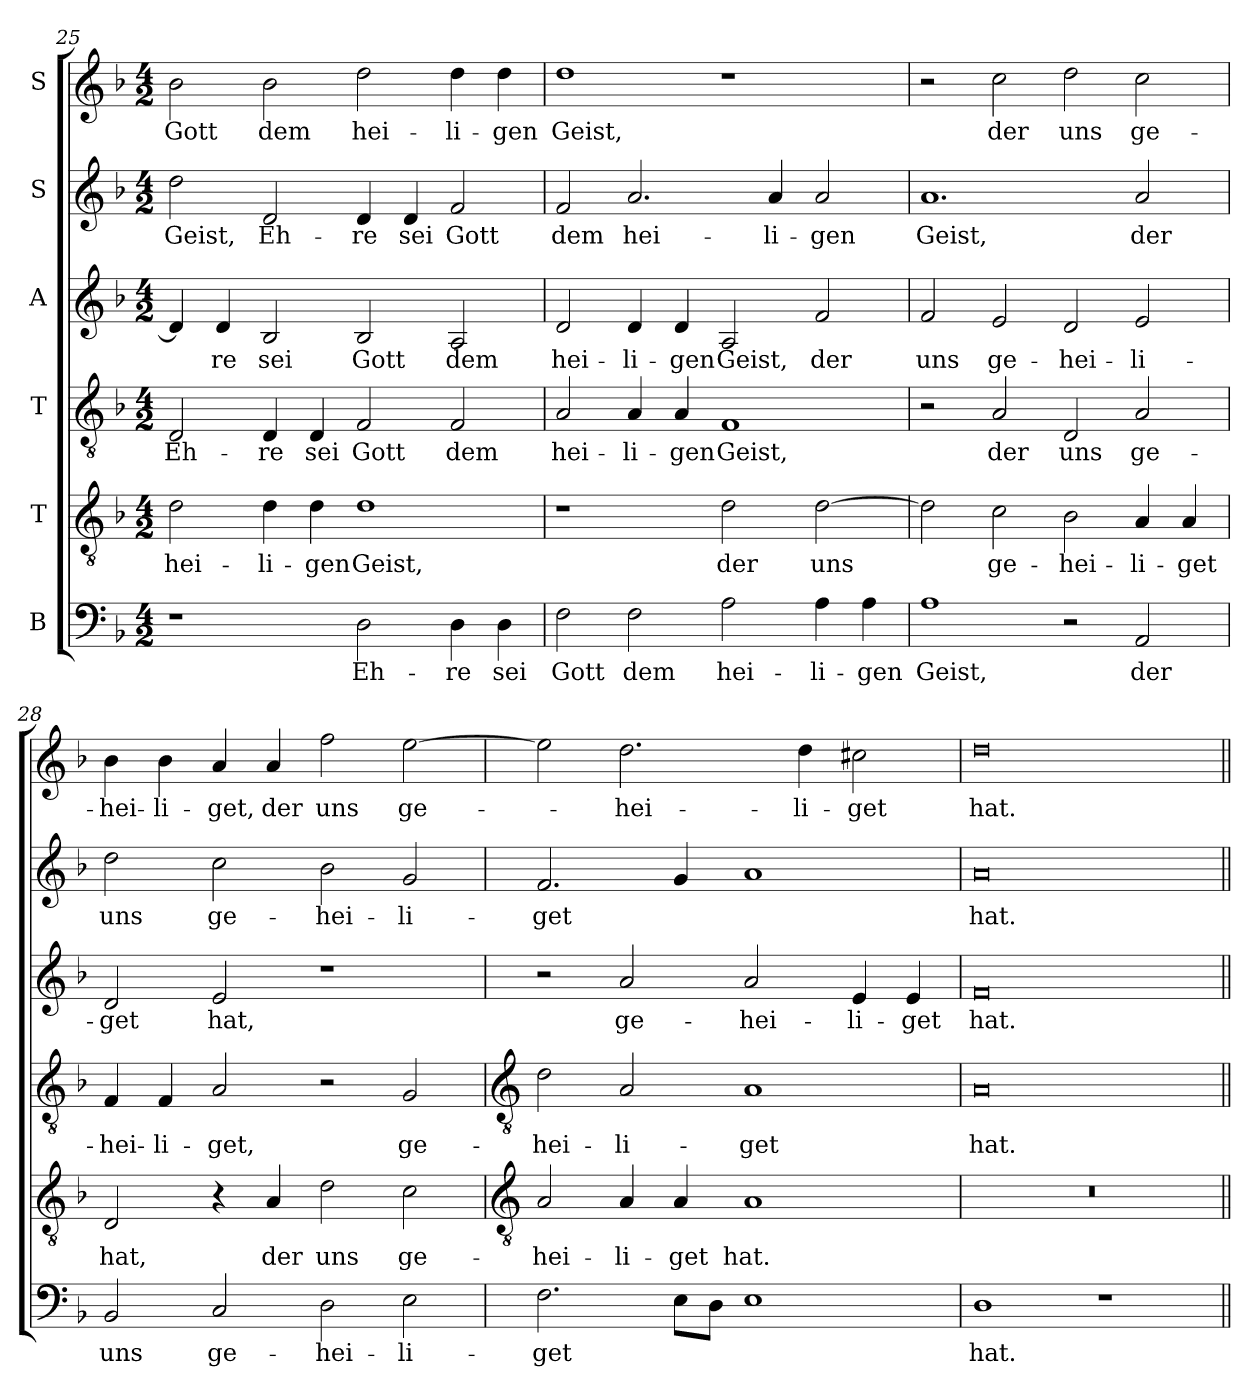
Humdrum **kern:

**kern	**text	**kern	**text	**kern	**text	**kern	**text	**kern	**text	**kern	**text
*part6	*part6	*part5	*part5	*part4	*part4	*part3	*part3	*part2	*part2	*part1	*part1
*staff6	*staff6	*staff5	*staff5	*staff4	*staff4	*staff3	*staff3	*staff2	*staff2	*staff1	*staff1
*I"B	*	*I"T	*	*I"T	*	*I"A	*	*I"S	*	*I"S	*
*clefF4	*	*clefGv2	*	*clefGv2	*	*clefG2	*	*clefG2	*	*clefG2	*
*k[b-]	*	*k[b-]	*	*k[b-]	*	*k[b-]	*	*k[b-]	*	*k[b-]	*
*F:	*	*F:	*	*F:	*	*F:	*	*F:	*	*F:	*
*M4/2	*	*M4/2	*	*M4/2	*	*M4/2	*	*M4/2	*	*M4/2	*
=25	=25	=25	=25	=25	=25	=25	=25	=25	=25	=25	=25
!	!	!	!LO:LY:b	!	!LO:LY:b	!	!	!	!LO:LY:b	!	!LO:LY:b
1r	.	2d	hei-	2D	Eh-	4d]	.	2dd	Geist,	2b-	Gott
!	!	!	!	!	!	!	!LO:LY:b	!	!	!	!
.	.	.	.	.	.	4d	-re	.	.	.	.
!	!	!	!LO:LY:b	!	!LO:LY:b	!	!LO:LY:b	!	!LO:LY:b	!	!LO:LY:b
.	.	4d	-li-	4D	-re	2B-	sei	2d	Eh-	2b-	dem
!	!	!	!LO:LY:b	!	!LO:LY:b	!	!	!	!	!	!
.	.	4d	-gen	4D	sei	.	.	.	.	.	.
!	!LO:LY:b	!	!LO:LY:b	!	!LO:LY:b	!	!LO:LY:b	!	!LO:LY:b	!	!LO:LY:b
2D	Eh-	1d	Geist,	2F	Gott	2B-	Gott	4d	-re	2dd	hei-
!	!	!	!	!	!	!	!	!	!LO:LY:b	!	!
.	.	.	.	.	.	.	.	4d	sei	.	.
!	!LO:LY:b	!	!	!	!LO:LY:b	!	!LO:LY:b	!	!LO:LY:b	!	!LO:LY:b
4D	-re	.	.	2F	dem	2A	dem	2f	Gott	4dd	-li-
!	!LO:LY:b	!	!	!	!	!	!	!	!	!	!LO:LY:b
4D	sei	.	.	.	.	.	.	.	.	4dd	-gen
=26	=26	=26	=26	=26	=26	=26	=26	=26	=26	=26	=26
!	!LO:LY:b	!	!	!	!LO:LY:b	!	!LO:LY:b	!	!LO:LY:b	!	!LO:LY:b
2F	Gott	1r	.	2A	hei-	2d	hei-	2f	dem	1dd	Geist,
!	!LO:LY:b	!	!	!	!LO:LY:b	!	!LO:LY:b	!	!LO:LY:b	!	!
2F	dem	.	.	4A	-li-	4d	-li-	2.a	hei-	.	.
!	!	!	!	!	!LO:LY:b	!	!LO:LY:b	!	!	!	!
.	.	.	.	4A	-gen	4d	-gen	.	.	.	.
!	!LO:LY:b	!	!LO:LY:b	!	!LO:LY:b	!	!LO:LY:b	!	!	!	!
2A	hei-	2d	der	1F	Geist,	2A	Geist,	.	.	1r	.
!	!	!	!	!	!	!	!	!	!LO:LY:b	!	!
.	.	.	.	.	.	.	.	4a	-li-	.	.
!	!LO:LY:b	!	!LO:LY:b	!	!	!	!LO:LY:b	!	!LO:LY:b	!	!
4A	-li-	[2d	uns	.	.	2f	der	2a	-gen	.	.
!	!LO:LY:b	!	!	!	!	!	!	!	!	!	!
4A	-gen	.	.	.	.	.	.	.	.	.	.
=27	=27	=27	=27	=27	=27	=27	=27	=27	=27	=27	=27
!	!LO:LY:b	!	!	!	!	!	!LO:LY:b	!	!LO:LY:b	!	!
1A	Geist,	2d]	.	2r	.	2f	uns	1.a	Geist,	2r	.
!	!	!	!LO:LY:b	!	!LO:LY:b	!	!LO:LY:b	!	!	!	!LO:LY:b
.	.	2c	ge-	2A	der	2e	ge-	.	.	2cc	der
!	!	!	!LO:LY:b	!	!LO:LY:b	!	!LO:LY:b	!	!	!	!LO:LY:b
2r	.	2B-	-hei-	2D	uns	2d	-hei-	.	.	2dd	uns
!	!LO:LY:b	!	!LO:LY:b	!	!LO:LY:b	!	!LO:LY:b	!	!LO:LY:b	!	!LO:LY:b
2AA	der	4A	-li-	2A	ge-	2e	-li-	2a	der	2cc	ge-
!	!	!	!LO:LY:b	!	!	!	!	!	!	!	!
.	.	4A	-get	.	.	.	.	.	.	.	.
=28	=28	=28	=28	=28	=28	=28	=28	=28	=28	=28	=28
!	!LO:LY:b	!	!LO:LY:b	!	!LO:LY:b	!	!LO:LY:b	!	!LO:LY:b	!	!LO:LY:b
2BB-	uns	2D	hat,	4F	-hei-	2d	-get	2dd	uns	4b-	-hei-
!	!	!	!	!	!LO:LY:b	!	!	!	!	!	!LO:LY:b
.	.	.	.	4F	-li-	.	.	.	.	4b-	-li-
!	!LO:LY:b	!	!	!	!LO:LY:b	!	!LO:LY:b	!	!LO:LY:b	!	!LO:LY:b
2C	ge-	4r	.	2A	-get,	2e	hat,	2cc	ge-	4a	-get,
!	!	!	!LO:LY:b	!	!	!	!	!	!	!	!LO:LY:b
.	.	4A	der	.	.	.	.	.	.	4a	der
!	!LO:LY:b	!	!LO:LY:b	!	!	!	!	!	!LO:LY:b	!	!LO:LY:b
2D	-hei-	2d	uns	2r	.	1r	.	2b-	-hei-	2ff	uns
!	!LO:LY:b	!	!LO:LY:b	!	!LO:LY:b	!	!	!	!LO:LY:b	!	!LO:LY:b
2E	-li-	2c	ge-	2G	ge-	.	.	2g	-li-	[2ee	ge-
!!LO:LB:g=z
=29	=29	=29	=29	=29	=29	=29	=29	=29	=29	=29	=29
*	*	*clefGv2	*	*clefGv2	*	*	*	*	*	*	*
!	!LO:LY:b	!	!LO:LY:b	!	!LO:LY:b	!	!	!	!LO:LY:b	!	!
2.F	-get	2A	-hei-	2d	-hei-	2r	.	2.f	-get	2ee]	.
!	!	!	!LO:LY:b	!	!LO:LY:b	!	!LO:LY:b	!	!	!	!LO:LY:b
.	.	4A	-li-	2A	-li-	2a	ge-	.	.	2.dd	-hei-
!	!	!	!LO:LY:b	!	!	!	!	!	!	!	!
8EL	.	4A	-get	.	.	.	.	4g	.	.	.
8DJ	.	.	.	.	.	.	.	.	.	.	.
!	!	!	!LO:LY:b	!	!LO:LY:b	!	!LO:LY:b	!	!	!	!
1E	.	1A	hat.	1A	-get	2a	-hei-	1a	.	.	.
!	!	!	!	!	!	!	!	!	!	!	!LO:LY:b
.	.	.	.	.	.	.	.	.	.	4dd	-li-
!	!	!	!	!	!	!	!LO:LY:b	!	!	!	!LO:LY:b
.	.	.	.	.	.	4e	-li-	.	.	2cc#X	-get
!	!	!	!	!	!	!	!LO:LY:b	!	!	!	!
.	.	.	.	.	.	4e	-get	.	.	.	.
=30	=30	=30	=30	=30	=30	=30	=30	=30	=30	=30	=30
!	!LO:LY:b	!	!	!	!LO:LY:b	!	!LO:LY:b	!	!LO:LY:b	!	!LO:LY:b
1D	hat.	0r	.	0A	hat.	0f	hat.	0a	hat.	0dd	hat.
1r	.	.	.	.	.	.	.	.	.	.	.
=||	=||	=||	=||	=||	=||	=||	=||	=||	=||	=||	=||
*-	*-	*-	*-	*-	*-	*-	*-	*-	*-	*-	*-
